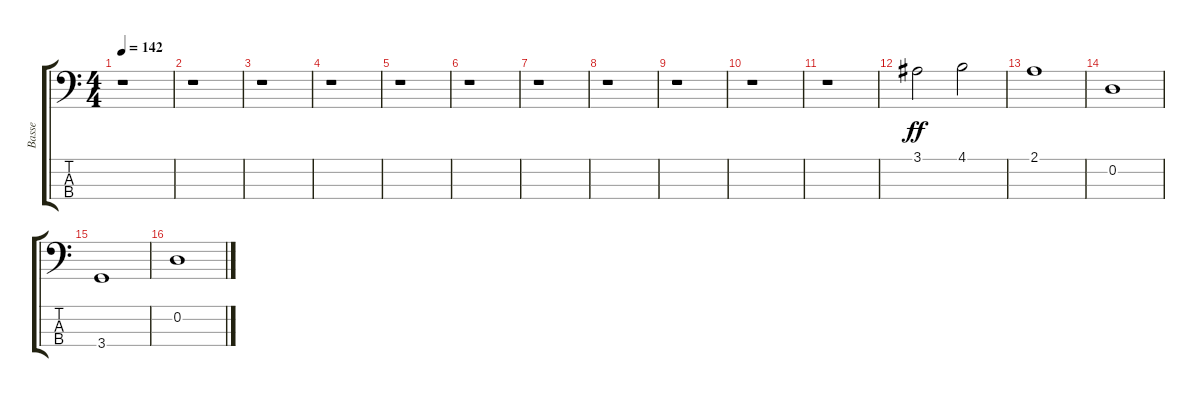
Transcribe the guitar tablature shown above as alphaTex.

\track ("Basse" "Basse") {instrument fretlessbass}
\staff {score tabs}
\tuning (G2 D2 A1 E1) {hide}
\ts (4 4)
\tempo 142
\clef f4
\ks c
r.1{dy ff} |
r.1 |
r.1 |
r.1 |
r.1 |
r.1 |
r.1 |
r.1 |
r.1 |
r.1 |
r.1 |
3.1.2 4.1.2 |
2.1.1 |
0.2.1 |
3.4.1 |
0.2.1
